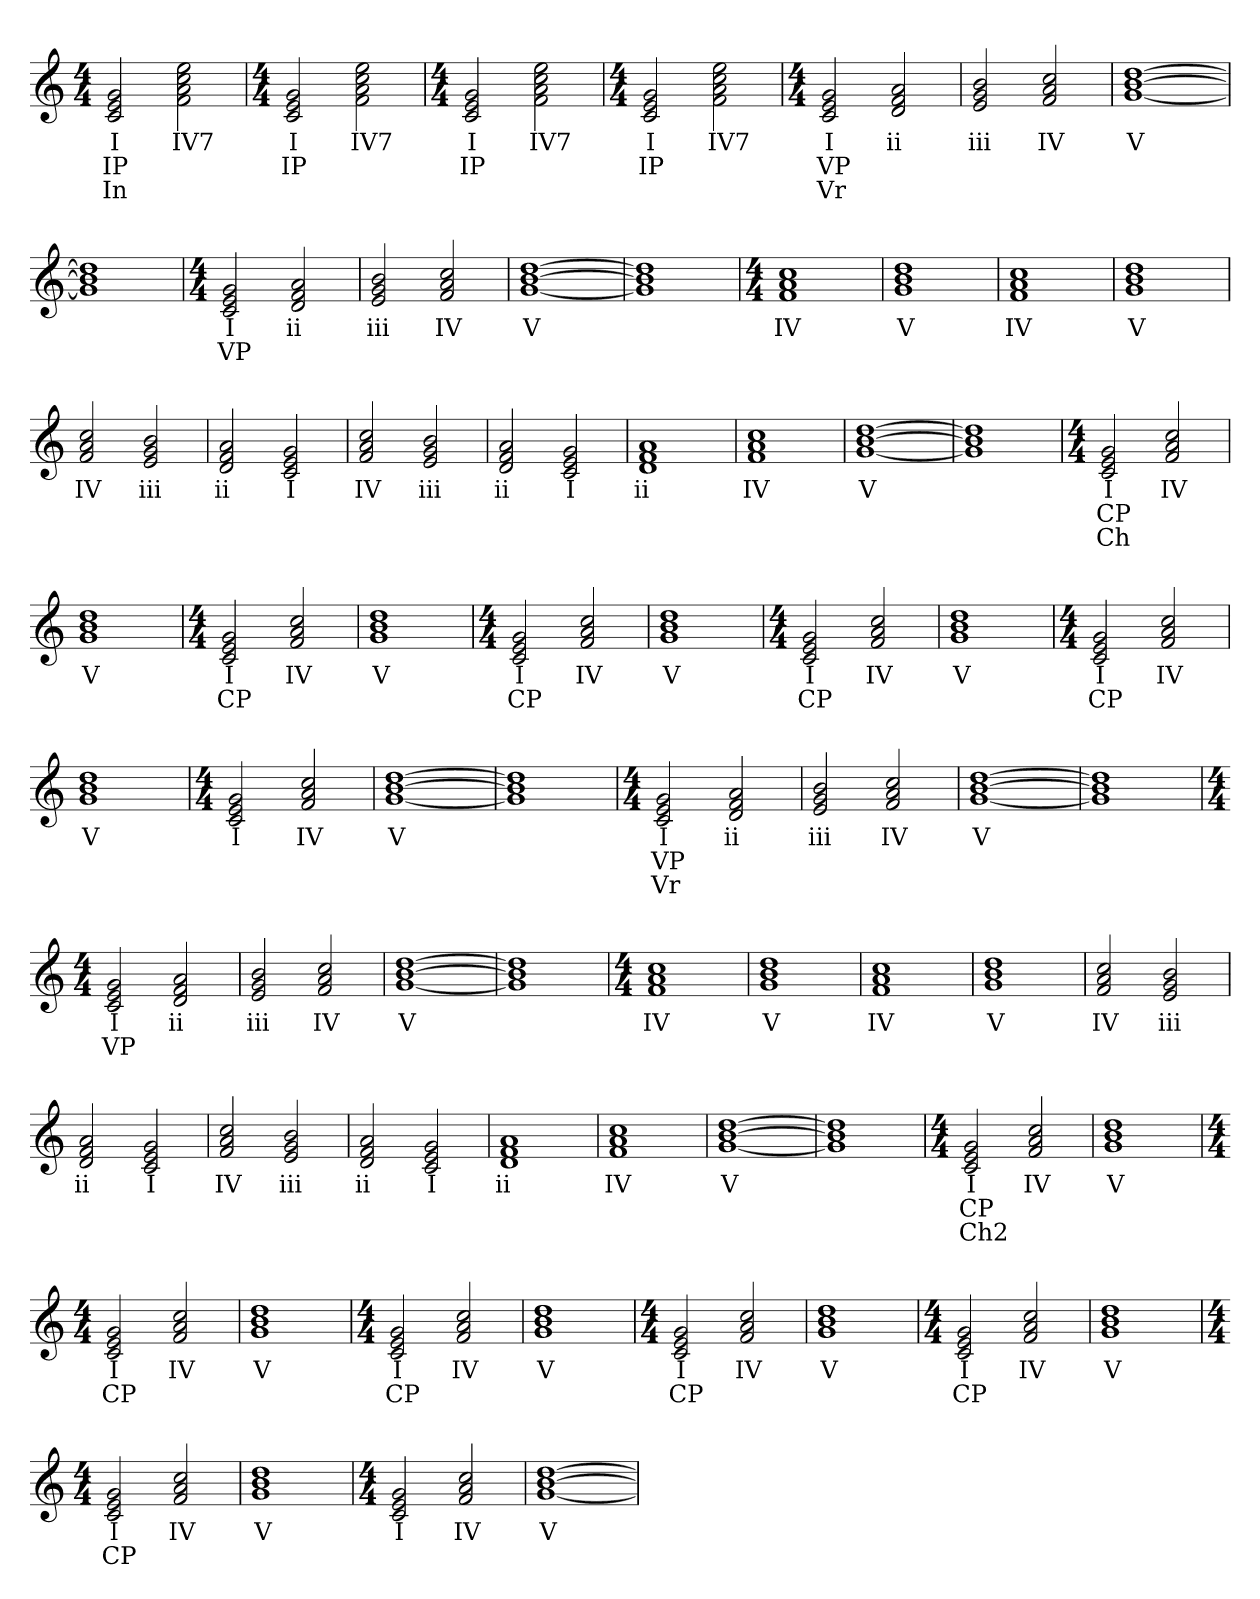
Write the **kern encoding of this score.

**kern	**text	**text	**text
*part1	*part1	*part1	*part1
*staff1	*staff1	*staff1	*staff1
*k[]	*	*	*
*C:	*	*	*
*M4/4	*	*	*
=	=	=	=
2c 2e 2g	I	IP	In
2f 2a 2cc 2ee	IV7	.	.
=	=	=	=
*k[]	*	*	*
*C:	*	*	*
*M4/4	*	*	*
2c 2e 2g	I	IP	.
2f 2a 2cc 2ee	IV7	.	.
=	=	=	=
*k[]	*	*	*
*C:	*	*	*
*M4/4	*	*	*
2c 2e 2g	I	IP	.
2f 2a 2cc 2ee	IV7	.	.
=	=	=	=
*k[]	*	*	*
*C:	*	*	*
*M4/4	*	*	*
2c 2e 2g	I	IP	.
2f 2a 2cc 2ee	IV7	.	.
=	=	=	=
*k[]	*	*	*
*C:	*	*	*
*M4/4	*	*	*
2c 2e 2g	I	VP	Vr
2d 2f 2a	ii	.	.
=	=	=	=
*k[]	*	*	*
*C:	*	*	*
2e 2g 2b	iii	.	.
2f 2a 2cc	IV	.	.
=	=	=	=
*k[]	*	*	*
*C:	*	*	*
[1g [1b [1dd	V	.	.
=	=	=	=
*k[]	*	*	*
*C:	*	*	*
1g] 1b] 1dd]	.	.	.
=	=	=	=
*k[]	*	*	*
*C:	*	*	*
*M4/4	*	*	*
2c 2e 2g	I	VP	.
2d 2f 2a	ii	.	.
=	=	=	=
*k[]	*	*	*
*C:	*	*	*
2e 2g 2b	iii	.	.
2f 2a 2cc	IV	.	.
=	=	=	=
*k[]	*	*	*
*C:	*	*	*
[1g [1b [1dd	V	.	.
=	=	=	=
*k[]	*	*	*
*C:	*	*	*
1g] 1b] 1dd]	.	.	.
=	=	=	=
*k[]	*	*	*
*C:	*	*	*
*M4/4	*	*	*
1f 1a 1cc	IV	.	.
=	=	=	=
*k[]	*	*	*
*C:	*	*	*
1g 1b 1dd	V	.	.
=	=	=	=
*k[]	*	*	*
*C:	*	*	*
1f 1a 1cc	IV	.	.
=	=	=	=
*k[]	*	*	*
*C:	*	*	*
1g 1b 1dd	V	.	.
=	=	=	=
*k[]	*	*	*
*C:	*	*	*
2f 2a 2cc	IV	.	.
2e 2g 2b	iii	.	.
=	=	=	=
*k[]	*	*	*
*C:	*	*	*
2d 2f 2a	ii	.	.
2c 2e 2g	I	.	.
=	=	=	=
*k[]	*	*	*
*C:	*	*	*
2f 2a 2cc	IV	.	.
2e 2g 2b	iii	.	.
=	=	=	=
*k[]	*	*	*
*C:	*	*	*
2d 2f 2a	ii	.	.
2c 2e 2g	I	.	.
=	=	=	=
*k[]	*	*	*
*C:	*	*	*
1d 1f 1a	ii	.	.
=	=	=	=
*k[]	*	*	*
*C:	*	*	*
1f 1a 1cc	IV	.	.
=	=	=	=
*k[]	*	*	*
*C:	*	*	*
[1g [1b [1dd	V	.	.
=	=	=	=
*k[]	*	*	*
*C:	*	*	*
1g] 1b] 1dd]	.	.	.
=	=	=	=
*k[]	*	*	*
*C:	*	*	*
*M4/4	*	*	*
2c 2e 2g	I	CP	Ch
2f 2a 2cc	IV	.	.
=	=	=	=
*k[]	*	*	*
*C:	*	*	*
1g 1b 1dd	V	.	.
=	=	=	=
*k[]	*	*	*
*C:	*	*	*
*M4/4	*	*	*
2c 2e 2g	I	CP	.
2f 2a 2cc	IV	.	.
=	=	=	=
*k[]	*	*	*
*C:	*	*	*
1g 1b 1dd	V	.	.
=	=	=	=
*k[]	*	*	*
*C:	*	*	*
*M4/4	*	*	*
2c 2e 2g	I	CP	.
2f 2a 2cc	IV	.	.
=	=	=	=
*k[]	*	*	*
*C:	*	*	*
1g 1b 1dd	V	.	.
=	=	=	=
*k[]	*	*	*
*C:	*	*	*
*M4/4	*	*	*
2c 2e 2g	I	CP	.
2f 2a 2cc	IV	.	.
=	=	=	=
*k[]	*	*	*
*C:	*	*	*
1g 1b 1dd	V	.	.
=	=	=	=
*k[]	*	*	*
*C:	*	*	*
*M4/4	*	*	*
2c 2e 2g	I	CP	.
2f 2a 2cc	IV	.	.
=	=	=	=
*k[]	*	*	*
*C:	*	*	*
1g 1b 1dd	V	.	.
=	=	=	=
*k[]	*	*	*
*C:	*	*	*
*M4/4	*	*	*
2c 2e 2g	I	.	.
2f 2a 2cc	IV	.	.
=	=	=	=
*k[]	*	*	*
*C:	*	*	*
[1g [1b [1dd	V	.	.
=	=	=	=
*k[]	*	*	*
*C:	*	*	*
1g] 1b] 1dd]	.	.	.
=	=	=	=
*k[]	*	*	*
*C:	*	*	*
*M4/4	*	*	*
2c 2e 2g	I	VP	Vr
2d 2f 2a	ii	.	.
=	=	=	=
*k[]	*	*	*
*C:	*	*	*
2e 2g 2b	iii	.	.
2f 2a 2cc	IV	.	.
=	=	=	=
*k[]	*	*	*
*C:	*	*	*
[1g [1b [1dd	V	.	.
=	=	=	=
*k[]	*	*	*
*C:	*	*	*
1g] 1b] 1dd]	.	.	.
=	=	=	=
*k[]	*	*	*
*C:	*	*	*
*M4/4	*	*	*
2c 2e 2g	I	VP	.
2d 2f 2a	ii	.	.
=	=	=	=
*k[]	*	*	*
*C:	*	*	*
2e 2g 2b	iii	.	.
2f 2a 2cc	IV	.	.
=	=	=	=
*k[]	*	*	*
*C:	*	*	*
[1g [1b [1dd	V	.	.
=	=	=	=
*k[]	*	*	*
*C:	*	*	*
1g] 1b] 1dd]	.	.	.
=	=	=	=
*k[]	*	*	*
*C:	*	*	*
*M4/4	*	*	*
1f 1a 1cc	IV	.	.
=	=	=	=
*k[]	*	*	*
*C:	*	*	*
1g 1b 1dd	V	.	.
=	=	=	=
*k[]	*	*	*
*C:	*	*	*
1f 1a 1cc	IV	.	.
=	=	=	=
*k[]	*	*	*
*C:	*	*	*
1g 1b 1dd	V	.	.
=	=	=	=
*k[]	*	*	*
*C:	*	*	*
2f 2a 2cc	IV	.	.
2e 2g 2b	iii	.	.
=	=	=	=
*k[]	*	*	*
*C:	*	*	*
2d 2f 2a	ii	.	.
2c 2e 2g	I	.	.
=	=	=	=
*k[]	*	*	*
*C:	*	*	*
2f 2a 2cc	IV	.	.
2e 2g 2b	iii	.	.
=	=	=	=
*k[]	*	*	*
*C:	*	*	*
2d 2f 2a	ii	.	.
2c 2e 2g	I	.	.
=	=	=	=
*k[]	*	*	*
*C:	*	*	*
1d 1f 1a	ii	.	.
=	=	=	=
*k[]	*	*	*
*C:	*	*	*
1f 1a 1cc	IV	.	.
=	=	=	=
*k[]	*	*	*
*C:	*	*	*
[1g [1b [1dd	V	.	.
=	=	=	=
*k[]	*	*	*
*C:	*	*	*
1g] 1b] 1dd]	.	.	.
=	=	=	=
*k[]	*	*	*
*C:	*	*	*
*M4/4	*	*	*
2c 2e 2g	I	CP	Ch2
2f 2a 2cc	IV	.	.
=	=	=	=
*k[]	*	*	*
*C:	*	*	*
1g 1b 1dd	V	.	.
=	=	=	=
*k[]	*	*	*
*C:	*	*	*
*M4/4	*	*	*
2c 2e 2g	I	CP	.
2f 2a 2cc	IV	.	.
=	=	=	=
*k[]	*	*	*
*C:	*	*	*
1g 1b 1dd	V	.	.
=	=	=	=
*k[]	*	*	*
*C:	*	*	*
*M4/4	*	*	*
2c 2e 2g	I	CP	.
2f 2a 2cc	IV	.	.
=	=	=	=
*k[]	*	*	*
*C:	*	*	*
1g 1b 1dd	V	.	.
=	=	=	=
*k[]	*	*	*
*C:	*	*	*
*M4/4	*	*	*
2c 2e 2g	I	CP	.
2f 2a 2cc	IV	.	.
=	=	=	=
*k[]	*	*	*
*C:	*	*	*
1g 1b 1dd	V	.	.
=	=	=	=
*k[]	*	*	*
*C:	*	*	*
*M4/4	*	*	*
2c 2e 2g	I	CP	.
2f 2a 2cc	IV	.	.
=	=	=	=
*k[]	*	*	*
*C:	*	*	*
1g 1b 1dd	V	.	.
=	=	=	=
*k[]	*	*	*
*C:	*	*	*
*M4/4	*	*	*
2c 2e 2g	I	CP	.
2f 2a 2cc	IV	.	.
=	=	=	=
*k[]	*	*	*
*C:	*	*	*
1g 1b 1dd	V	.	.
=	=	=	=
*k[]	*	*	*
*C:	*	*	*
*M4/4	*	*	*
2c 2e 2g	I	.	.
2f 2a 2cc	IV	.	.
=	=	=	=
*k[]	*	*	*
*C:	*	*	*
[1g [1b [1dd	V	.	.
=	=	=	=
*-	*-	*-	*-
